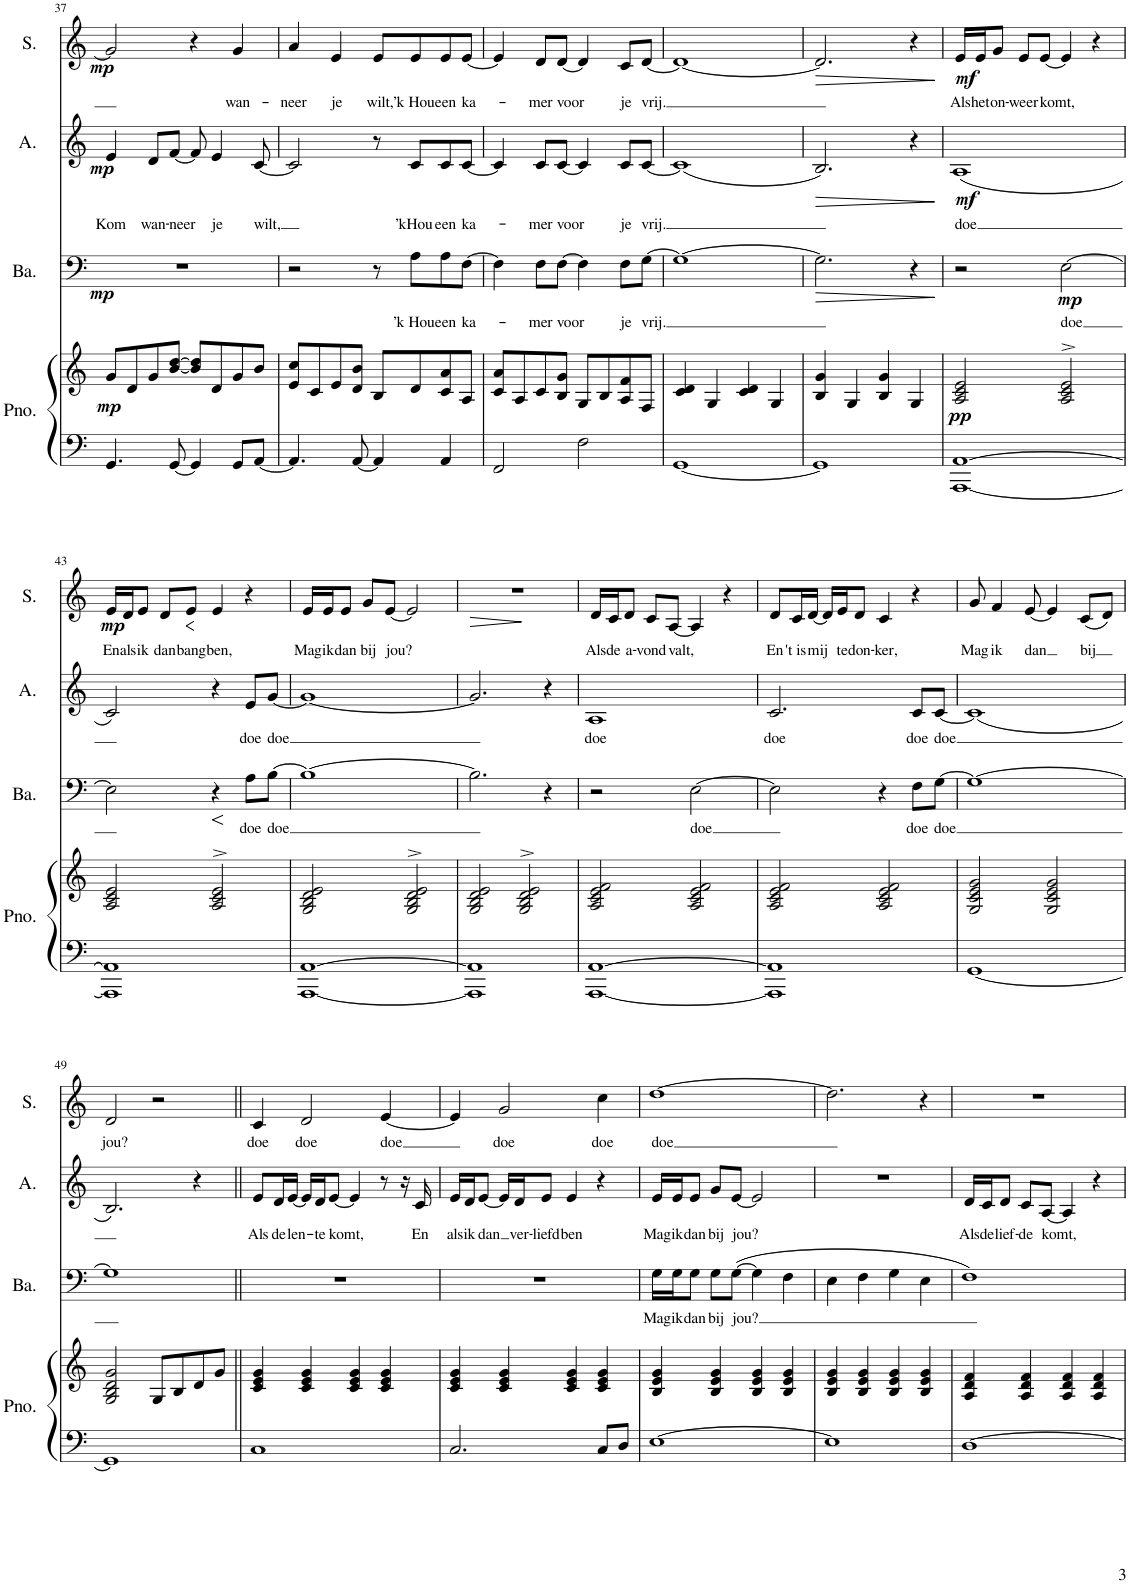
**kern	**kern	**dynam	**kern	**text	**dynam	**kern	**text	**dynam	**kern	**text	**dynam
*part4	*part4	*part4	*part3	*part3	*part3	*part2	*part2	*part2	*part1	*part1	*part1
*staff5	*staff4	*staff4/5	*staff3	*staff3	*staff3	*staff2	*staff2	*staff2	*staff1	*staff1	*staff1
*I"Piano	*	*	*I"Bariton	*	*	*I"Alt	*	*	*I"Sopraan	*	*
*I'Pno.	*	*	*I'Ba.	*	*	*I'A.	*	*	*I'S.	*	*
!!LO:PB:g=z
*clefF4	*clefG2	*	*clefF4	*	*	*clefG2	*	*	*clefG2	*	*
*k[]	*k[]	*	*k[]	*	*	*k[]	*	*	*k[]	*	*
*M4/4	*M4/4	*	*M4/4	*	*	*M4/4	*	*	*M4/4	*	*
=37	=37	=37	=37	=37	=37	=37	=37	=37	=37	=37	=37
!	!	!LO:DY:b	!	!	!LO:DY:b	!	!LO:LY:b	!LO:DY:b	!	!	!LO:DY:b
4.GG/	8g/L	mp	1r	.	mp	4e/	Kom	mp	2g/]	.	mp
.	8d/	.	.	.	.	.	.	.	.	.	.
!	!	!	!	!	!	!	!LO:LY:b	!	!	!	!
.	8g/	.	.	.	.	8d/L	wan-	.	.	.	.
!	!	!	!	!	!	!	!LO:LY:b	!	!	!	!
[8GG/	[8b/ [8dd/J	.	.	.	.	[8f/J	-neer	.	.	.	.
4GG/]	8b/] 8dd/]L	.	.	.	.	8f/]	.	.	4r	.	.
!	!	!	!	!	!	!	!LO:LY:b	!	!	!	!
.	8d/	.	.	.	.	4e/	je	.	.	.	.
!	!	!	!	!	!	!	!	!	!	!LO:LY:b	!
8GG/L	8g/	.	.	.	.	.	.	.	4g/	wan-	.
!	!	!	!	!	!	!	!LO:LY:b	!	!	!	!
[8AA/J	8b/J	.	.	.	.	[8c/	wilt,	.	.	.	.
=38	=38	=38	=38	=38	=38	=38	=38	=38	=38	=38	=38
!	!	!	!	!	!	!	!	!	!	!LO:LY:b	!
4.AA/]	8e/ 8cc/L	.	2r	.	.	2c/]	.	.	4a/	-neer	.
.	8c/	.	.	.	.	.	.	.	.	.	.
!	!	!	!	!	!	!	!	!	!	!LO:LY:b	!
.	8e/	.	.	.	.	.	.	.	4e/	je	.
[8AA/	8d/ 8b/J	.	.	.	.	.	.	.	.	.	.
!	!	!	!	!	!	!	!	!	!	!LO:LY:b	!
4AA/]	8B/L	.	8r	.	.	8r	.	.	8e/L	wilt,	.
!	!	!	!	!LO:LY:b	!	!	!LO:LY:b	!	!	!LO:LY:b	!
.	8d/	.	8A\L	’k Hou	.	8c/L	’kHou	.	8e/	’k Hou	.
!	!	!	!	!LO:LY:b	!	!	!LO:LY:b	!	!	!LO:LY:b	!
4AA/	8c/ 8a/	.	8A\	een	.	8c/	een	.	8e/	een	.
!	!	!	!	!LO:LY:b	!	!	!LO:LY:b	!	!	!LO:LY:b	!
.	8A/J	.	[8F\J	ka-	.	[8c/J	ka-	.	[8e/J	ka-	.
=39	=39	=39	=39	=39	=39	=39	=39	=39	=39	=39	=39
2FF/	8c/ 8a/L	.	4F\]	.	.	4c/]	.	.	4e/]	.	.
.	8A/	.	.	.	.	.	.	.	.	.	.
!	!	!	!	!LO:LY:b	!	!	!LO:LY:b	!	!	!LO:LY:b	!
.	8c/	.	8F\L	-mer	.	8c/L	-mer	.	8d/L	-mer	.
!	!	!	!	!LO:LY:b	!	!	!LO:LY:b	!	!	!LO:LY:b	!
.	8B/ 8g/J	.	[8F\J	voor	.	[8c/J	voor	.	[8d/J	voor	.
2F\	8G/L	.	4F\]	.	.	4c/]	.	.	4d/]	.	.
.	8B/	.	.	.	.	.	.	.	.	.	.
!	!	!	!	!LO:LY:b	!	!	!LO:LY:b	!	!	!LO:LY:b	!
.	8A/ 8f/	.	8F\L	je	.	8c/L	je	.	8c/L	je	.
!	!	!	!	!LO:LY:b	!	!	!LO:LY:b	!	!	!LO:LY:b	!
.	8F/J	.	[8G\J	vrij.	.	[8c/J	vrij.	.	[8d/J	vrij.	.
=40	=40	=40	=40	=40	=40	=40	=40	=40	=40	=40	=40
[1GG	4c/ 4d/	.	1G_	.	.	(1c]	.	.	1d_	.	.
.	4G/	.	.	.	.	.	.	.	.	.	.
.	4c/ 4d/	.	.	.	.	.	.	.	.	.	.
.	4G/	.	.	.	.	.	.	.	.	.	.
=41	=41	=41	=41	=41	=41	=41	=41	=41	=41	=41	=41
!	!	!	!	!	!LO:HP:b	!	!	!LO:HP:b	!	!	!LO:HP:b
1GG]	4B/ 4g/	.	2.G\]	.	>	2.B/)	.	>	2.d/]	.	>
.	4G/	.	.	.	.	.	.	.	.	.	.
.	4B/ 4g/	.	.	.	.	.	.	.	.	.	.
.	4G/	.	4r	.	.	4r	.	.	4r	.	.
.	.	.	.	.	]	.	.	]	.	.	]
=42	=42	=42	=42	=42	=42	=42	=42	=42	=42	=42	=42
!	!	!LO:DY:b	!	!	!	!	!LO:LY:b	!LO:DY:b	!	!LO:LY:b	!LO:DY:b
[1AAA [1AA	2A/ 2c/ 2e/	pp	2r	.	.	(1A	doe	mf	16e/LL	Als	mf
!	!	!	!	!	!	!	!	!	!	!LO:LY:b	!
.	.	.	.	.	.	.	.	.	16e/J	het	.
!	!	!	!	!	!	!	!	!	!	!LO:LY:b	!
.	.	.	.	.	.	.	.	.	8g/J	on-	.
!	!	!	!	!	!	!	!	!	!	!LO:LY:b	!
.	.	.	.	.	.	.	.	.	8e/L	-weer	.
!	!	!	!	!	!	!	!	!	!	!LO:LY:b	!
.	.	.	.	.	.	.	.	.	[8e/J	komt,	.
!	!	!	!	!LO:LY:b	!LO:DY:b	!	!	!	!	!	!
.	2A/^> 2c/^> 2e/^>	.	[2E\	doe	mp	.	.	.	4e/]	.	.
.	.	.	.	.	.	.	.	.	4r	.	.
!!LO:LB:g=z
=43	=43	=43	=43	=43	=43	=43	=43	=43	=43	=43	=43
!	!	!	!	!	!	!	!	!	!	!LO:LY:b	!LO:DY:b
1AAA] 1AA]	2A/ 2c/ 2e/	.	2E\]	.	.	2c/)	.	.	16e/LL	En	mp
!	!	!	!	!	!	!	!	!	!	!LO:LY:b	!
.	.	.	.	.	.	.	.	.	16d/J	als	.
!	!	!	!	!	!	!	!	!	!	!LO:LY:b	!
.	.	.	.	.	.	.	.	.	8e/J	ik	.
!	!	!	!	!	!	!	!	!	!	!LO:LY:b	!
.	.	.	.	.	.	.	.	.	8d/L	dan	.
!	!	!	!	!	!	!	!	!	!	!LO:LY:b	!LO:HP:b
.	.	.	.	.	.	.	.	.	8e/J	bang	<
!	!	!	!	!	!LO:HP:b	!	!	!	!	!LO:LY:b	!
.	2A/^> 2c/^> 2e/^>	.	4r	.	<	4r	.	.	4e/	ben,	.
!	!	!	!	!LO:LY:b	!	!	!LO:LY:b	!	!	!	!
.	.	.	8A\L	doe	.	8e/L	doe	.	4r	.	.
!	!	!	!	!LO:LY:b	!	!	!LO:LY:b	!	!	!	!
.	.	.	[8B\J	doe	.	[8g/J	doe	.	.	.	.
.	.	.	.	.	[	.	.	.	.	.	[
=44	=44	=44	=44	=44	=44	=44	=44	=44	=44	=44	=44
!	!	!	!	!	!	!	!	!	!	!LO:LY:b	!
[1AAA [1AA	2G/ 2B/ 2d/ 2e/	.	1B_	.	.	1g_	.	.	16e/LL	Mag	.
!	!	!	!	!	!	!	!	!	!	!LO:LY:b	!
.	.	.	.	.	.	.	.	.	16e/J	ik	.
!	!	!	!	!	!	!	!	!	!	!LO:LY:b	!
.	.	.	.	.	.	.	.	.	8e/J	dan	.
!	!	!	!	!	!	!	!	!	!	!LO:LY:b	!
.	.	.	.	.	.	.	.	.	8g/L	bij	.
!	!	!	!	!	!	!	!	!	!	!LO:LY:b	!
.	.	.	.	.	.	.	.	.	[8e/J	jou?	.
.	2G/^> 2B/^> 2d/^> 2e/^>	.	.	.	.	.	.	.	2e/]	.	.
=45	=45	=45	=45	=45	=45	=45	=45	=45	=45	=45	=45
!	!	!	!	!	!	!	!	!	!	!	!LO:HP:b
1AAA] 1AA]	2G/ 2B/ 2d/ 2e/	.	2.B\]	.	.	2.g/]	.	.	1r	.	>
.	2G/^> 2B/^> 2d/^> 2e/^>	.	.	.	.	.	.	.	.	.	.
.	.	.	4r	.	.	4r	.	.	.	.	.
.	.	.	.	.	.	.	.	.	.	.	]
=46	=46	=46	=46	=46	=46	=46	=46	=46	=46	=46	=46
!	!	!	!	!	!	!	!LO:LY:b	!	!	!LO:LY:b	!
[1AAA [1AA	2A/ 2c/ 2e/ 2f/	.	2r	.	.	1A	doe	.	16d/LL	Als	.
!	!	!	!	!	!	!	!	!	!	!LO:LY:b	!
.	.	.	.	.	.	.	.	.	16c/J	de	.
!	!	!	!	!	!	!	!	!	!	!LO:LY:b	!
.	.	.	.	.	.	.	.	.	8d/J	a-	.
!	!	!	!	!	!	!	!	!	!	!LO:LY:b	!
.	.	.	.	.	.	.	.	.	8c/L	-vond	.
!	!	!	!	!	!	!	!	!	!	!LO:LY:b	!
.	.	.	.	.	.	.	.	.	[8A/J	valt,	.
!	!	!	!	!LO:LY:b	!	!	!	!	!	!	!
.	2A/ 2c/ 2e/ 2f/	.	[2E\	doe	.	.	.	.	4A/]	.	.
.	.	.	.	.	.	.	.	.	4r	.	.
=47	=47	=47	=47	=47	=47	=47	=47	=47	=47	=47	=47
!	!	!	!	!	!	!	!LO:LY:b	!	!	!LO:LY:b	!
1AAA] 1AA]	2A/ 2c/ 2e/ 2f/	.	2E\]	.	.	2.c/	doe	.	8d/L	En	.
!	!	!	!	!	!	!	!	!	!	!LO:LY:b	!
.	.	.	.	.	.	.	.	.	16c/L	't is	.
!	!	!	!	!	!	!	!	!	!	!LO:LY:b	!
.	.	.	.	.	.	.	.	.	[16d/JJ	mij	.
.	.	.	.	.	.	.	.	.	16d/LL]	.	.
!	!	!	!	!	!	!	!	!	!	!LO:LY:b	!
.	.	.	.	.	.	.	.	.	16e/J	te	.
!	!	!	!	!	!	!	!	!	!	!LO:LY:b	!
.	.	.	.	.	.	.	.	.	8d/J	don-	.
!	!	!	!	!	!	!	!	!	!	!LO:LY:b	!
.	2A/ 2c/ 2e/ 2f/	.	4r	.	.	.	.	.	4c/	-ker,	.
!	!	!	!	!LO:LY:b	!	!	!LO:LY:b	!	!	!	!
.	.	.	8F\L	doe	.	8c/L	doe	.	4r	.	.
!	!	!	!	!LO:LY:b	!	!	!LO:LY:b	!	!	!	!
.	.	.	[8G\J	doe	.	[8c/J	doe	.	.	.	.
=48	=48	=48	=48	=48	=48	=48	=48	=48	=48	=48	=48
!	!	!	!	!	!	!	!	!	!	!LO:LY:b	!
[1GG	2G/ 2c/ 2e/ 2g/	.	1G_	.	.	(1c]	.	.	8g/	Mag	.
!	!	!	!	!	!	!	!	!	!	!LO:LY:b	!
.	.	.	.	.	.	.	.	.	4f/	ik	.
!	!	!	!	!	!	!	!	!	!	!LO:LY:b	!
.	.	.	.	.	.	.	.	.	[8e/	dan	.
.	2G/ 2c/ 2e/ 2g/	.	.	.	.	.	.	.	4e/]	.	.
!	!	!	!	!	!	!	!	!	!	!LO:LY:b	!
.	.	.	.	.	.	.	.	.	(8c/L	bij	.
.	.	.	.	.	.	.	.	.	8d/J)	.	.
!!LO:LB:g=z
=49	=49	=49	=49	=49	=49	=49	=49	=49	=49	=49	=49
!	!	!	!	!	!	!	!	!	!	!LO:LY:b	!
1GG]	2G/ 2B/ 2d/ 2g/	.	1G]	.	.	2.B/)	.	.	2d/	jou?	.
.	8G/L	.	.	.	.	.	.	.	2r	.	.
.	8B/	.	.	.	.	.	.	.	.	.	.
.	8d/	.	.	.	.	4r	.	.	.	.	.
.	8g/J	.	.	.	.	.	.	.	.	.	.
=50||	=50||	=50||	=50||	=50||	=50||	=50||	=50||	=50||	=50||	=50||	=50||
!	!	!	!	!	!	!	!LO:LY:b	!	!	!LO:LY:b	!
1C	4c/ 4e/ 4g/	.	1r	.	.	8e/L	Als	.	4c/	doe	.
!	!	!	!	!	!	!	!LO:LY:b	!	!	!	!
.	.	.	.	.	.	16d/L	de	.	.	.	.
!	!	!	!	!	!	!	!LO:LY:b	!	!	!	!
.	.	.	.	.	.	[16e/JJ	len-	.	.	.	.
!	!	!	!	!	!	!	!	!	!	!LO:LY:b	!
.	4c/ 4e/ 4g/	.	.	.	.	16e/LL]	.	.	2d/	doe	.
!	!	!	!	!	!	!	!LO:LY:b	!	!	!	!
.	.	.	.	.	.	16d/J	-te	.	.	.	.
!	!	!	!	!	!	!	!LO:LY:b	!	!	!	!
.	.	.	.	.	.	[8e/J	komt,	.	.	.	.
.	4c/ 4e/ 4g/	.	.	.	.	4e/]	.	.	.	.	.
!	!	!	!	!	!	!	!	!	!	!LO:LY:b	!
.	4c/ 4e/ 4g/	.	.	.	.	8r	.	.	[4e/	doe	.
.	.	.	.	.	.	16r	.	.	.	.	.
!	!	!	!	!	!	!	!LO:LY:b	!	!	!	!
.	.	.	.	.	.	16c/	En	.	.	.	.
=51	=51	=51	=51	=51	=51	=51	=51	=51	=51	=51	=51
!	!	!	!	!	!	!	!LO:LY:b	!	!	!	!
2.C/	4c/ 4e/ 4g/	.	1r	.	.	16e/LL	als	.	4e/]	.	.
!	!	!	!	!	!	!	!LO:LY:b	!	!	!	!
.	.	.	.	.	.	16d/J	ik	.	.	.	.
!	!	!	!	!	!	!	!LO:LY:b	!	!	!	!
.	.	.	.	.	.	[8e/J	dan	.	.	.	.
!	!	!	!	!	!	!	!	!	!	!LO:LY:b	!
.	4c/ 4e/ 4g/	.	.	.	.	16e/LL]	.	.	2g/	doe	.
!	!	!	!	!	!	!	!LO:LY:b	!	!	!	!
.	.	.	.	.	.	16d/J	ver-	.	.	.	.
!	!	!	!	!	!	!	!LO:LY:b	!	!	!	!
.	.	.	.	.	.	8e/J	-liefd	.	.	.	.
!	!	!	!	!	!	!	!LO:LY:b	!	!	!	!
.	4c/ 4e/ 4g/	.	.	.	.	4e/	ben	.	.	.	.
!	!	!	!	!	!	!	!	!	!	!LO:LY:b	!
8C/L	4c/ 4e/ 4g/	.	.	.	.	4r	.	.	4cc\	doe	.
8D/J	.	.	.	.	.	.	.	.	.	.	.
=52	=52	=52	=52	=52	=52	=52	=52	=52	=52	=52	=52
!	!	!	!	!LO:LY:b	!	!	!LO:LY:b	!	!	!LO:LY:b	!
[1E	4B/ 4e/ 4g/	.	16G\LL	Mag	.	16e/LL	Mag	.	[1dd	doe	.
!	!	!	!	!LO:LY:b	!	!	!LO:LY:b	!	!	!	!
.	.	.	16G\J	ik	.	16e/J	ik	.	.	.	.
!	!	!	!	!LO:LY:b	!	!	!LO:LY:b	!	!	!	!
.	.	.	8G\J	dan	.	8e/J	dan	.	.	.	.
!	!	!	!	!LO:LY:b	!	!	!LO:LY:b	!	!	!	!
.	4B/ 4e/ 4g/	.	8G\L	bij	.	8g/L	bij	.	.	.	.
!	!	!	!	!LO:LY:b	!	!	!LO:LY:b	!	!	!	!
.	.	.	([8G\J	jou?	.	[8e/J	jou?	.	.	.	.
.	4B/ 4e/ 4g/	.	4G\]	.	.	2e/]	.	.	.	.	.
.	4B/ 4e/ 4g/	.	4F\	.	.	.	.	.	.	.	.
=53	=53	=53	=53	=53	=53	=53	=53	=53	=53	=53	=53
1E]	4B/ 4e/ 4g/	.	4E\	.	.	1r	.	.	2.dd\]	.	.
.	4B/ 4e/ 4g/	.	4F\	.	.	.	.	.	.	.	.
.	4B/ 4e/ 4g/	.	4G\	.	.	.	.	.	.	.	.
.	4B/ 4e/ 4g/	.	4E\	.	.	.	.	.	4r	.	.
=54	=54	=54	=54	=54	=54	=54	=54	=54	=54	=54	=54
!	!	!	!	!	!	!	!LO:LY:b	!	!	!	!
[1D	4A/ 4d/ 4f/	.	1F)	.	.	16d/LL	Als	.	1r	.	.
!	!	!	!	!	!	!	!LO:LY:b	!	!	!	!
.	.	.	.	.	.	16c/J	de	.	.	.	.
!	!	!	!	!	!	!	!LO:LY:b	!	!	!	!
.	.	.	.	.	.	8d/J	lief-	.	.	.	.
!	!	!	!	!	!	!	!LO:LY:b	!	!	!	!
.	4A/ 4d/ 4f/	.	.	.	.	8c/L	-de	.	.	.	.
!	!	!	!	!	!	!	!LO:LY:b	!	!	!	!
.	.	.	.	.	.	[8A/J	komt,	.	.	.	.
.	4A/ 4d/ 4f/	.	.	.	.	4A/]	.	.	.	.	.
.	4A/ 4d/ 4f/	.	.	.	.	4r	.	.	.	.	.
=	=	=	=	=	=	=	=	=	=	=	=
*-	*-	*-	*-	*-	*-	*-	*-	*-	*-	*-	*-
